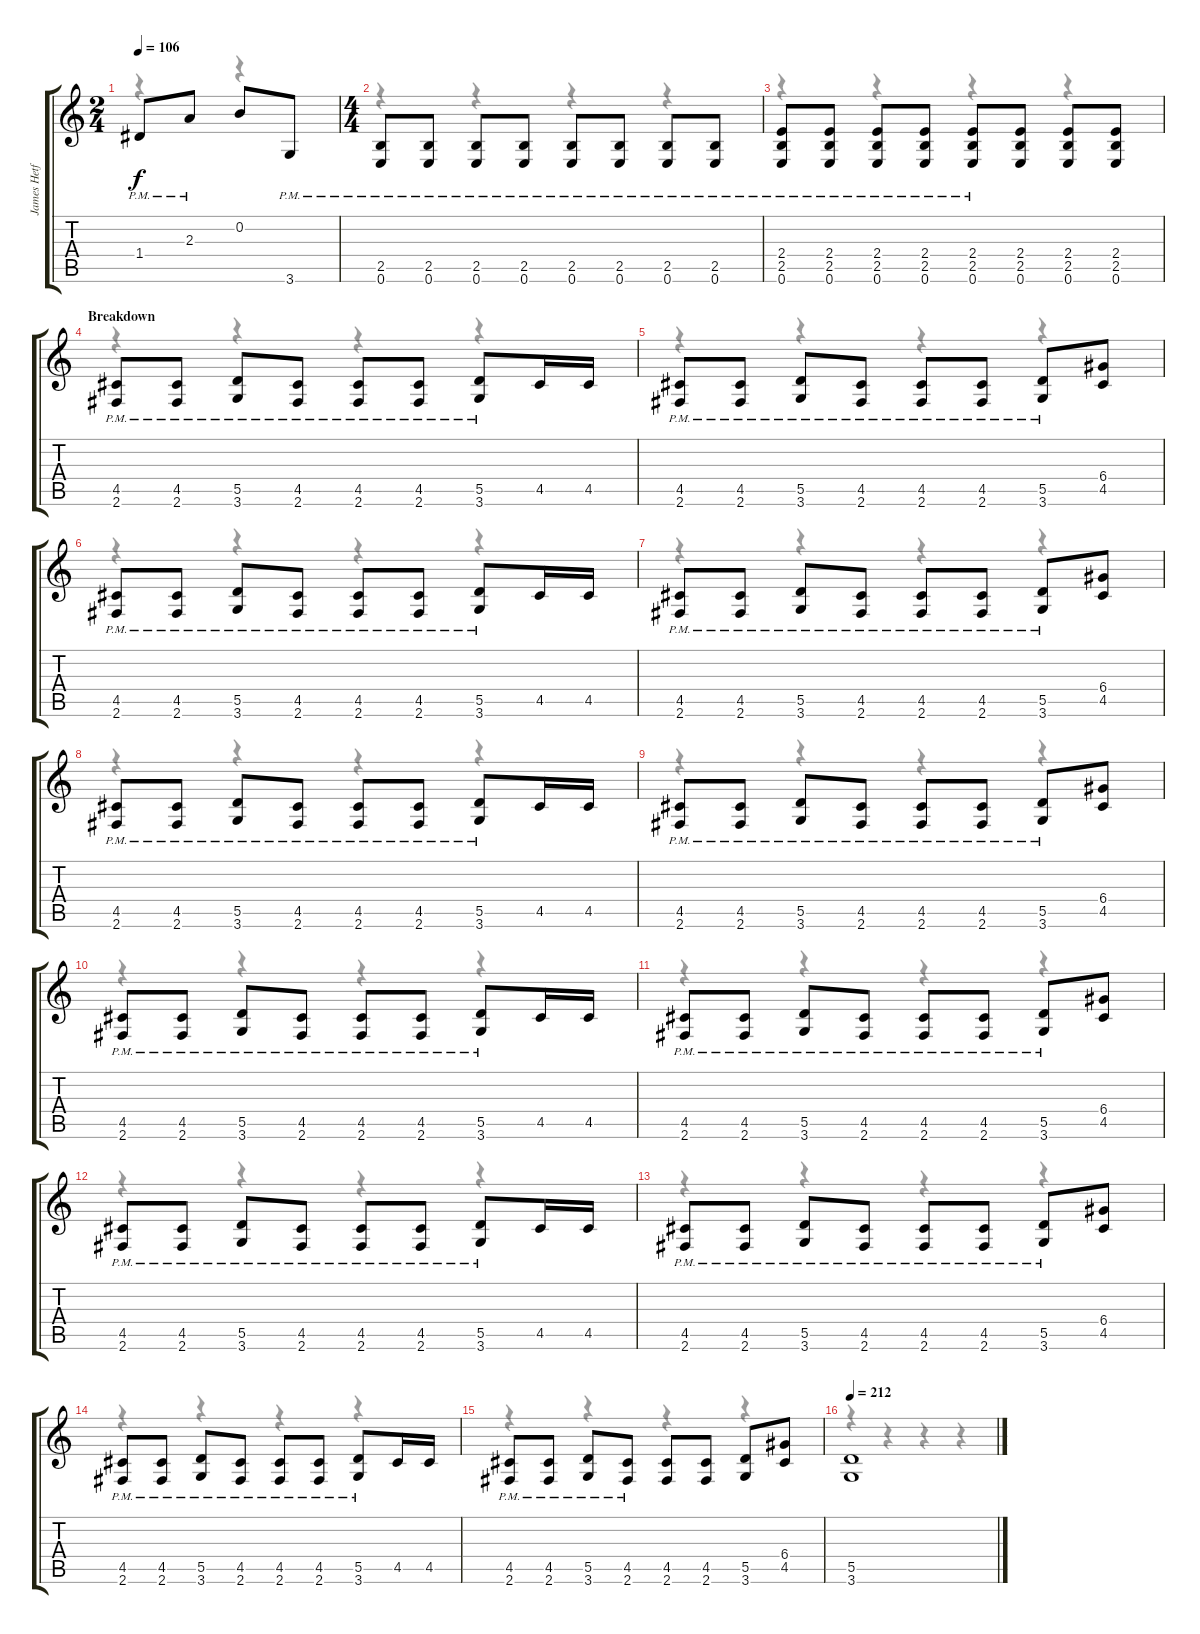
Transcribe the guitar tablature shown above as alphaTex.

\track ("James Hetfield" "James Hetf") {instrument distortionguitar}
\staff {score tabs}
\tuning (E4 B3 G3 D3 A2 E2) {hide}
\voice
\ts (2 4)
\tempo 106
\clef g2
\ks c
1.4{pm}.8{dy f} 2.3{pm}.8 0.2.8 3.6{pm}.8 |
\ts (4 4)
(2.5{pm} 0.6{pm}).8 (2.5{pm} 0.6{pm}).8 (2.5{pm} 0.6{pm}).8 (2.5{pm} 0.6{pm}).8 (2.5{pm} 0.6{pm}).8 (2.5{pm} 0.6{pm}).8 (2.5{pm} 0.6{pm}).8 (2.5{pm} 0.6{pm}).8 |
(2.4{pm} 2.5{pm} 0.6{pm}).8 (2.4{pm} 2.5{pm} 0.6{pm}).8 (2.4{pm} 2.5{pm} 0.6{pm}).8 (2.4{pm} 2.5{pm} 0.6{pm}).8 (2.4{pm} 2.5{pm} 0.6{pm}).8 (2.4 2.5 0.6).8 (2.4 2.5 0.6).8 (2.4 2.5 0.6).8 |
\section ("" "Breakdown")
(4.5{pm} 2.6{pm}).8 (4.5{pm} 2.6{pm}).8 (5.5{pm} 3.6{pm}).8 (4.5{pm} 2.6{pm}).8 (4.5{pm} 2.6{pm}).8 (4.5{pm} 2.6{pm}).8 (5.5{pm} 3.6{pm}).8 4.5.16 4.5.16 |
(4.5{pm} 2.6{pm}).8 (4.5{pm} 2.6{pm}).8 (5.5{pm} 3.6{pm}).8 (4.5{pm} 2.6{pm}).8 (4.5{pm} 2.6{pm}).8 (4.5{pm} 2.6{pm}).8 (5.5{pm} 3.6{pm}).8 (6.4 4.5).8 |
(4.5{pm} 2.6{pm}).8 (4.5{pm} 2.6{pm}).8 (5.5{pm} 3.6{pm}).8 (4.5{pm} 2.6{pm}).8 (4.5{pm} 2.6{pm}).8 (4.5{pm} 2.6{pm}).8 (5.5{pm} 3.6{pm}).8 4.5.16 4.5.16 |
(4.5{pm} 2.6{pm}).8 (4.5{pm} 2.6{pm}).8 (5.5{pm} 3.6{pm}).8 (4.5{pm} 2.6{pm}).8 (4.5{pm} 2.6{pm}).8 (4.5{pm} 2.6{pm}).8 (5.5{pm} 3.6{pm}).8 (6.4 4.5).8 |
(4.5{pm} 2.6{pm}).8 (4.5{pm} 2.6{pm}).8 (5.5{pm} 3.6{pm}).8 (4.5{pm} 2.6{pm}).8 (4.5{pm} 2.6{pm}).8 (4.5{pm} 2.6{pm}).8 (5.5{pm} 3.6{pm}).8 4.5.16 4.5.16 |
(4.5{pm} 2.6{pm}).8 (4.5{pm} 2.6{pm}).8 (5.5{pm} 3.6{pm}).8 (4.5{pm} 2.6{pm}).8 (4.5{pm} 2.6{pm}).8 (4.5{pm} 2.6{pm}).8 (5.5{pm} 3.6{pm}).8 (6.4 4.5).8 |
(4.5{pm} 2.6{pm}).8 (4.5{pm} 2.6{pm}).8 (5.5{pm} 3.6{pm}).8 (4.5{pm} 2.6{pm}).8 (4.5{pm} 2.6{pm}).8 (4.5{pm} 2.6{pm}).8 (5.5{pm} 3.6{pm}).8 4.5.16 4.5.16 |
(4.5{pm} 2.6{pm}).8 (4.5{pm} 2.6{pm}).8 (5.5{pm} 3.6{pm}).8 (4.5{pm} 2.6{pm}).8 (4.5{pm} 2.6{pm}).8 (4.5{pm} 2.6{pm}).8 (5.5{pm} 3.6{pm}).8 (6.4 4.5).8 |
(4.5{pm} 2.6{pm}).8 (4.5{pm} 2.6{pm}).8 (5.5{pm} 3.6{pm}).8 (4.5{pm} 2.6{pm}).8 (4.5{pm} 2.6{pm}).8 (4.5{pm} 2.6{pm}).8 (5.5{pm} 3.6{pm}).8 4.5.16 4.5.16 |
(4.5{pm} 2.6{pm}).8 (4.5{pm} 2.6{pm}).8 (5.5{pm} 3.6{pm}).8 (4.5{pm} 2.6{pm}).8 (4.5{pm} 2.6{pm}).8 (4.5{pm} 2.6{pm}).8 (5.5{pm} 3.6{pm}).8 (6.4 4.5).8 |
(4.5{pm} 2.6{pm}).8 (4.5{pm} 2.6{pm}).8 (5.5{pm} 3.6{pm}).8 (4.5{pm} 2.6{pm}).8 (4.5{pm} 2.6{pm}).8 (4.5{pm} 2.6{pm}).8 (5.5{pm} 3.6{pm}).8 4.5.16 4.5.16 |
(4.5{pm} 2.6{pm}).8 (4.5{pm} 2.6{pm}).8 (5.5{pm} 3.6{pm}).8 (4.5{pm} 2.6{pm}).8 (4.5 2.6).8 (4.5 2.6).8 (5.5 3.6).8 (6.4 4.5).8 |
\tempo 212
(5.5 3.6).1
\voice
\clef g2
\ottava regular
\simile none
\ks c
r.4{dy f} r.4 |
r.4 r.4 r.4 r.4 |
r.4 r.4 r.4 r.4 |
r.4 r.4 r.4 r.4 |
r.4 r.4 r.4 r.4 |
r.4 r.4 r.4 r.4 |
r.4 r.4 r.4 r.4 |
r.4 r.4 r.4 r.4 |
r.4 r.4 r.4 r.4 |
r.4 r.4 r.4 r.4 |
r.4 r.4 r.4 r.4 |
r.4 r.4 r.4 r.4 |
r.4 r.4 r.4 r.4 |
r.4 r.4 r.4 r.4 |
r.4 r.4 r.4 r.4 |
r.4 r.4 r.4 r.4
